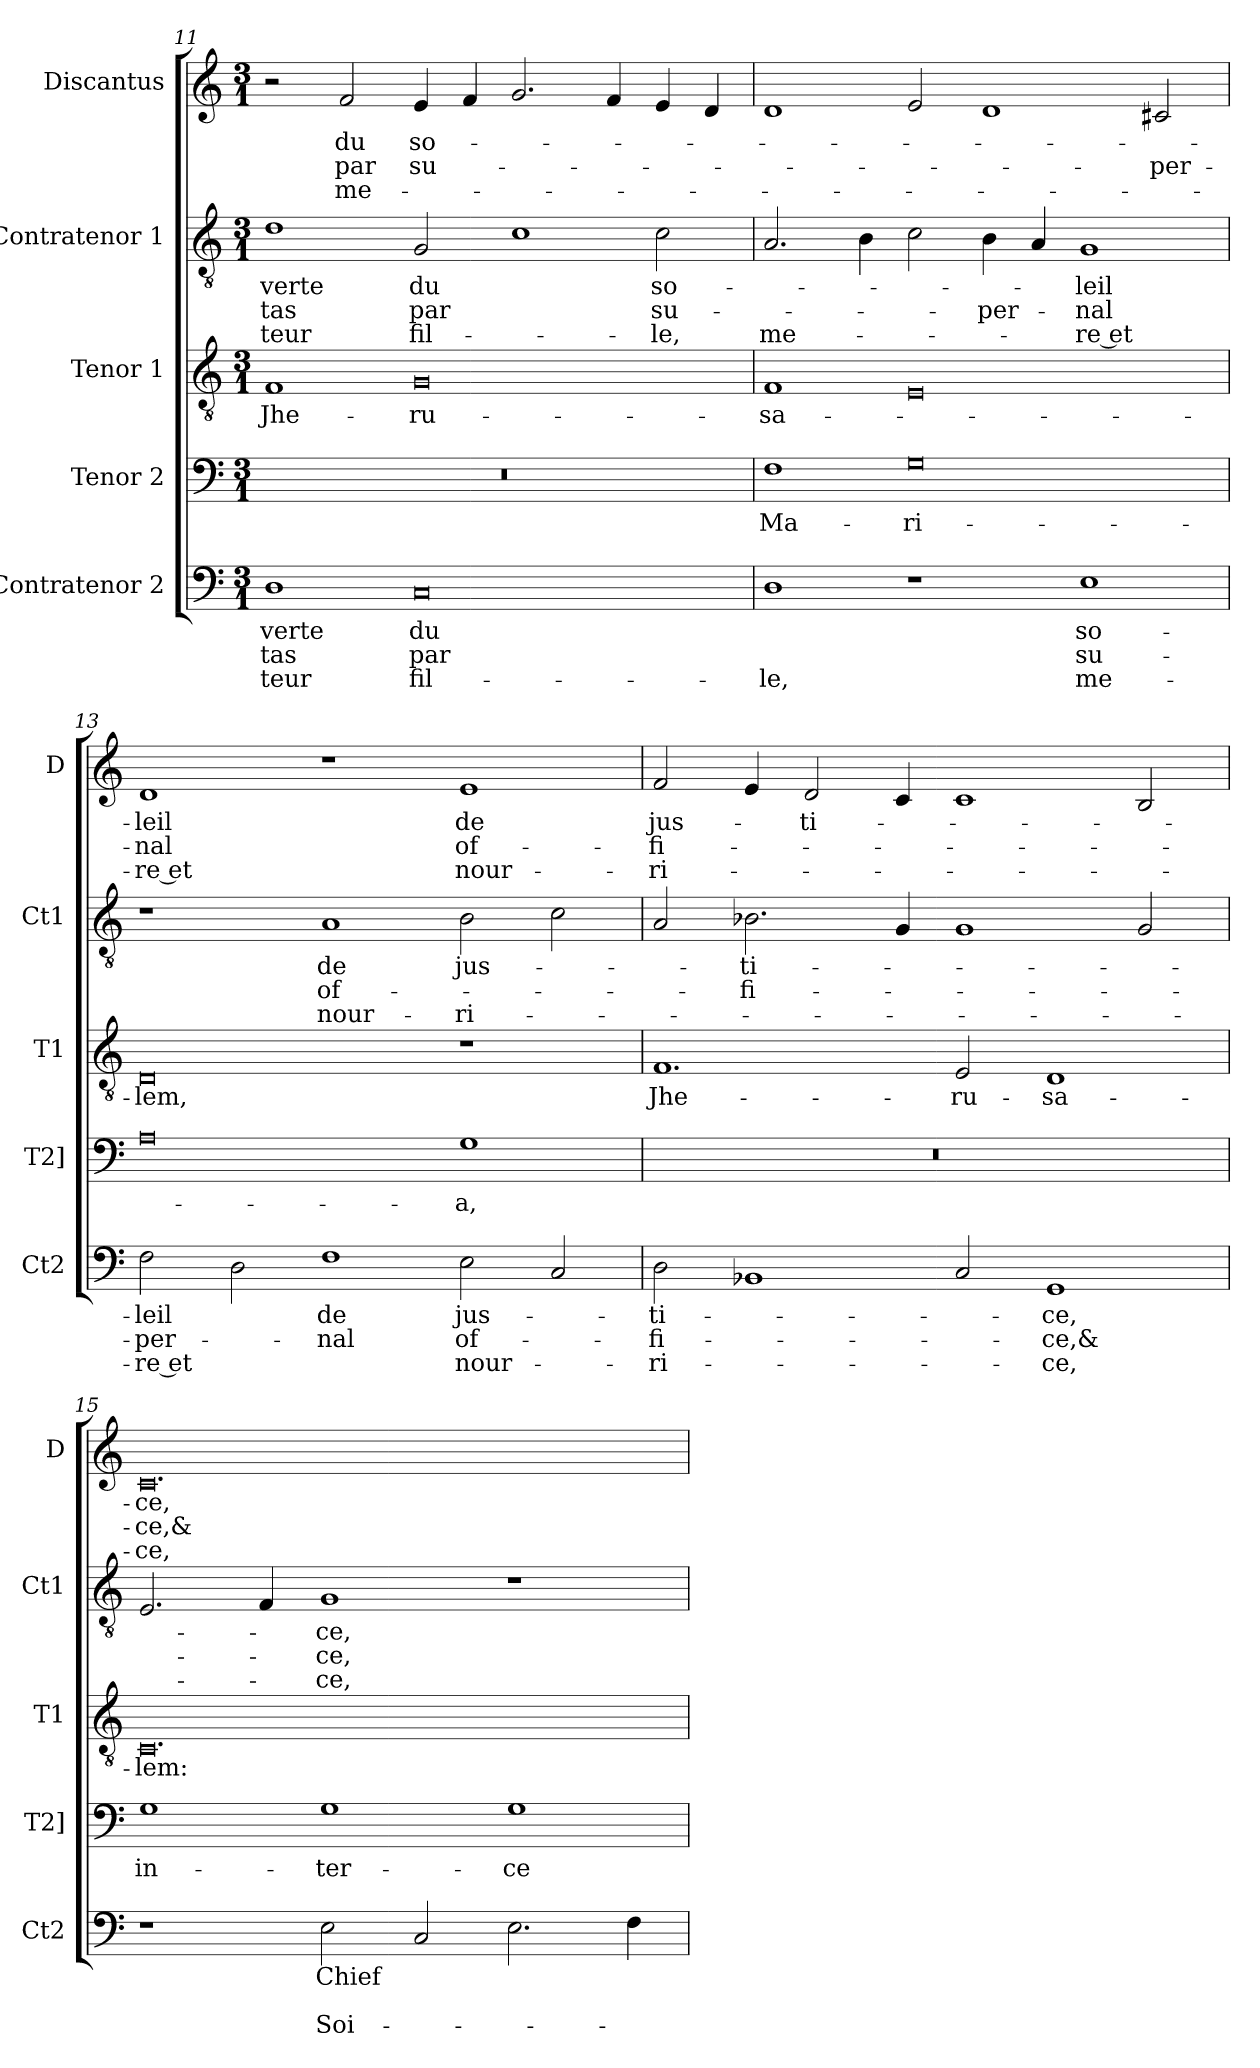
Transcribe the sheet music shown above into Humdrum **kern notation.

**kern	**text	**text	**text	**kern	**text	**kern	**text	**kern	**text	**text	**text	**kern	**text	**text	**text
*part5	*part5	*part5	*part5	*part4	*part4	*part3	*part3	*part2	*part2	*part2	*part2	*part1	*part1	*part1	*part1
*staff5	*staff5	*staff5	*staff5	*staff4	*staff4	*staff3	*staff3	*staff2	*staff2	*staff2	*staff2	*staff1	*staff1	*staff1	*staff1
*I"Contratenor 2	*	*	*	*I"Tenor 2	*	*I"Tenor 1	*	*I"Contratenor 1	*	*	*	*I"Discantus	*	*	*
*I'Ct2	*	*	*	*I'T2]	*	*I'T1	*	*I'Ct1	*	*	*	*I'D	*	*	*
*clefF4	*	*	*	*clefF4	*	*clefGv2	*	*clefGv2	*	*	*	*clefG2	*	*	*
*k[]	*	*	*	*k[]	*	*k[]	*	*k[]	*	*	*	*k[]	*	*	*
*M3/1	*	*	*	*M3/1	*	*M3/1	*	*M3/1	*	*	*	*M3/1	*	*	*
=11	=11	=11	=11	=11	=11	=11	=11	=11	=11	=11	=11	=11	=11	=11	=11
1D	-verte	-tas	-teur	0.r	.	1F	Jhe-	1d	-verte	-tas	-teur	2r	.	.	.
.	.	.	.	.	.	.	.	.	.	.	.	2f	du	par	me-
0C	du	par	fil-	.	.	0G	-ru-	2G	du	par	fil-	4e	so-	su-	.
.	.	.	.	.	.	.	.	.	.	.	.	4f	.	.	.
.	.	.	.	.	.	.	.	1c	.	.	.	2.g	.	.	.
.	.	.	.	.	.	.	.	.	.	.	.	4f	.	.	.
.	.	.	.	.	.	.	.	2c	so-	su-	-le,	4e	.	.	.
.	.	.	.	.	.	.	.	.	.	.	.	4d	.	.	.
=12	=12	=12	=12	=12	=12	=12	=12	=12	=12	=12	=12	=12	=12	=12	=12
1D	.	.	-le,	1F	Ma-	1F	-sa-	2.A	.	.	me-	1d	.	.	.
.	.	.	.	.	.	.	.	4B	.	.	.	.	.	.	.
1r	.	.	.	0G	-ri-	0E	.	2c	.	.	.	2e	.	.	.
.	.	.	.	.	.	.	.	4B	.	-per-	.	1d	.	.	.
.	.	.	.	.	.	.	.	4A	.	.	.	.	.	.	.
1E	so-	su-	me-	.	.	.	.	1G	-leil	-nal	-re et	.	.	.	.
.	.	.	.	.	.	.	.	.	.	.	.	2c#X	.	-per-	.
=13	=13	=13	=13	=13	=13	=13	=13	=13	=13	=13	=13	=13	=13	=13	=13
2F	-leil	-per-	-re et	0A	.	0D	-lem,	1r	.	.	.	1d	-leil	-nal	-re et
2D	.	.	.	.	.	.	.	.	.	.	.	.	.	.	.
1F	de	-nal	.	.	.	.	.	1A	de	of-	nour-	1r	.	.	.
2E	jus-	of-	nour-	1G	-a,	1r	.	2B	jus-	.	-ri-	1e	de	of-	nour-
2C	.	.	.	.	.	.	.	2c	.	.	.	.	.	.	.
=14	=14	=14	=14	=14	=14	=14	=14	=14	=14	=14	=14	=14	=14	=14	=14
2D	-ti-	-fi-	-ri-	0.r	.	1.F	Jhe-	2A	.	.	.	2f	jus-	-fi-	-ri-
1BB-X	.	.	.	.	.	.	.	2.B-X	-ti-	-fi-	.	4e	.	.	.
.	.	.	.	.	.	.	.	.	.	.	.	2d	-ti-	.	.
.	.	.	.	.	.	.	.	4G	.	.	.	4c	.	.	.
2C	.	.	.	.	.	2E	-ru-	1G	.	.	.	1c	.	.	.
1GG	-ce,	-ce,&	-ce,	.	.	1D	-sa-	.	.	.	.	.	.	.	.
.	.	.	.	.	.	.	.	2G	.	.	.	2B	.	.	.
=15	=15	=15	=15	=15	=15	=15	=15	=15	=15	=15	=15	=15	=15	=15	=15
1r	.	.	.	1G	in-	0.C	-lem:	2.E	.	.	.	0.c	-ce,	-ce,&	-ce,
.	.	.	.	.	.	.	.	4F	.	.	.	.	.	.	.
2E	Chief	.	Soi-	1G	-ter-	.	.	1G	-ce,	-ce,	-ce,	.	.	.	.
2C	.	.	.	.	.	.	.	.	.	.	.	.	.	.	.
2.E	.	.	.	1G	-ce-	.	.	1r	.	.	.	.	.	.	.
4F	.	.	.	.	.	.	.	.	.	.	.	.	.	.	.
=	=	=	=	=	=	=	=	=	=	=	=	=	=	=	=
*-	*-	*-	*-	*-	*-	*-	*-	*-	*-	*-	*-	*-	*-	*-	*-
